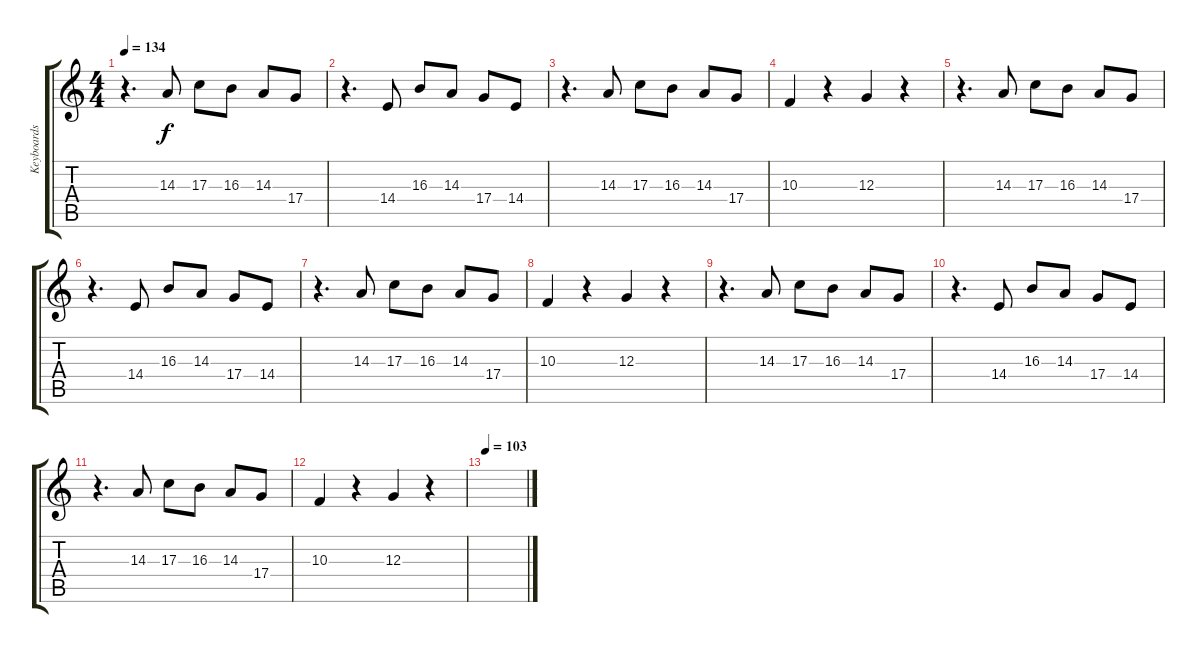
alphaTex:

\track ("Keyboards" "Keyboards") {instrument choiraahs}
\staff {score tabs}
\tuning (E4 B3 G3 D3 A2 E2) {hide}
\ts (4 4)
\tempo 134
\clef g2
\ks c
r.4{d dy f instrument fx3crystal} 14.3.8 17.3.8 16.3.8 14.3.8 17.4.8 |
r.4{d} 14.4.8 16.3.8 14.3.8 17.4.8 14.4.8 |
r.4{d instrument fx3crystal} 14.3.8 17.3.8 16.3.8 14.3.8 17.4.8 |
10.3.4 r.4 12.3.4 r.4 |
r.4{d instrument fx3crystal} 14.3.8 17.3.8 16.3.8 14.3.8 17.4.8 |
r.4{d} 14.4.8 16.3.8 14.3.8 17.4.8 14.4.8 |
r.4{d instrument fx3crystal} 14.3.8 17.3.8 16.3.8 14.3.8 17.4.8 |
10.3.4 r.4 12.3.4 r.4 |
r.4{d instrument fx3crystal} 14.3.8 17.3.8 16.3.8 14.3.8 17.4.8 |
r.4{d} 14.4.8 16.3.8 14.3.8 17.4.8 14.4.8 |
r.4{d instrument fx3crystal} 14.3.8 17.3.8 16.3.8 14.3.8 17.4.8 |
10.3.4 r.4 12.3.4 r.4 |
\tempo 103
